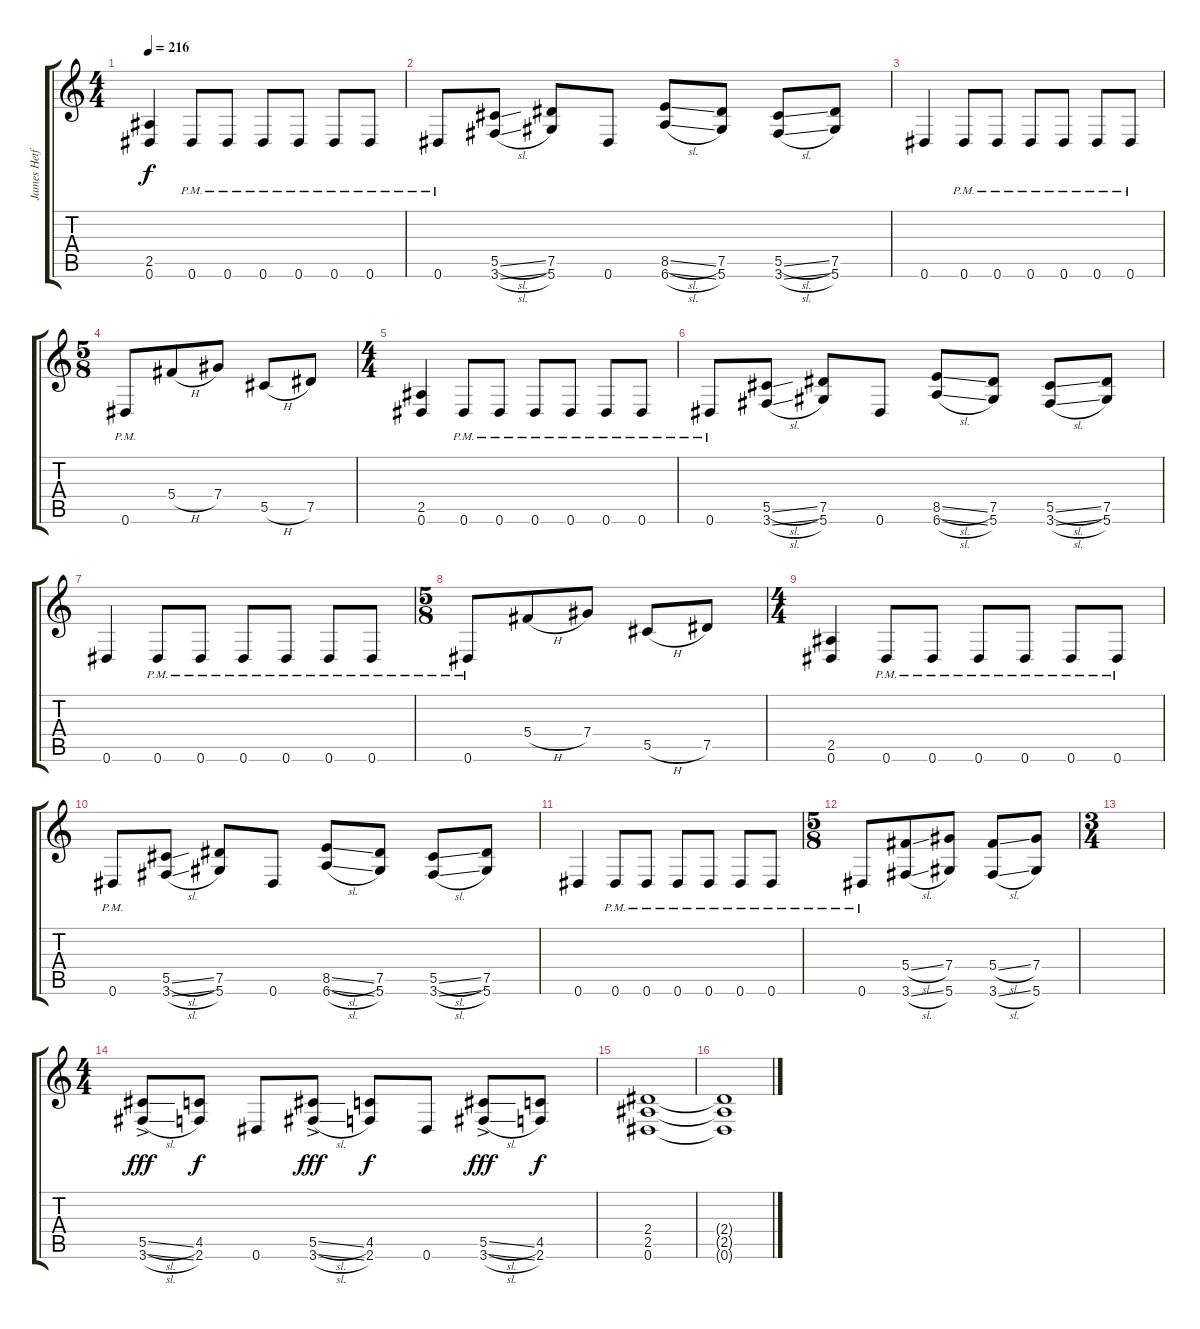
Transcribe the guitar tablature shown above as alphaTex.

\track ("James Hetfield (Distortion Guitar)" "James Hetf") {instrument distortionguitar}
\staff {score tabs}
\tuning (Eb4 Bb3 Gb3 Db3 Ab2 Eb2) {hide}
\ts (4 4)
\tempo 216
\clef g2
\ks c
(2.5 0.6).4{dy f} 0.6{pm}.8 0.6{pm}.8 0.6{pm}.8 0.6{pm}.8 0.6{pm}.8 0.6{pm}.8 |
0.6{pm}.8 (5.5{sl} 3.6{sl}).8 (7.5 5.6).8 0.6.8 (8.5{sl} 6.6{sl}).8 (7.5 5.6).8 (5.5{sl} 3.6{sl}).8 (7.5 5.6).8 |
0.6.4 0.6{pm}.8 0.6{pm}.8 0.6{pm}.8 0.6{pm}.8 0.6{pm}.8 0.6{pm}.8 |
\ts (5 8)
0.6{pm}.8 5.4{h}.8 7.4.8 5.5{h}.8 7.5.8 |
\ts (4 4)
(2.5 0.6).4 0.6{pm}.8 0.6{pm}.8 0.6{pm}.8 0.6{pm}.8 0.6{pm}.8 0.6{pm}.8 |
0.6{pm}.8 (5.5{sl} 3.6{sl}).8 (7.5 5.6).8 0.6.8 (8.5{sl} 6.6{sl}).8 (7.5 5.6).8 (5.5{sl} 3.6{sl}).8 (7.5 5.6).8 |
0.6.4 0.6{pm}.8 0.6{pm}.8 0.6{pm}.8 0.6{pm}.8 0.6{pm}.8 0.6{pm}.8 |
\ts (5 8)
0.6{pm}.8 5.4{h}.8 7.4.8 5.5{h}.8 7.5.8 |
\ts (4 4)
(2.5 0.6).4 0.6{pm}.8 0.6{pm}.8 0.6{pm}.8 0.6{pm}.8 0.6{pm}.8 0.6{pm}.8 |
0.6{pm}.8 (5.5{sl} 3.6{sl}).8 (7.5 5.6).8 0.6.8 (8.5{sl} 6.6{sl}).8 (7.5 5.6).8 (5.5{sl} 3.6{sl}).8 (7.5 5.6).8 |
0.6.4 0.6{pm}.8 0.6{pm}.8 0.6{pm}.8 0.6{pm}.8 0.6{pm}.8 0.6{pm}.8 |
\ts (5 8)
0.6{pm}.8 (5.4{sl} 3.6{sl}).8 (7.4 5.6).8 (5.4{sl} 3.6{sl}).8 (7.4 5.6).8 |
\ts (3 4)
|
\ts (4 4)
(5.5{sl ac} 3.6{sl ac}).8{dy fff} (4.5 2.6).8{dy f} 0.6.8 (5.5{sl ac} 3.6{sl ac}).8{dy fff} (4.5 2.6).8{dy f} 0.6.8 (5.5{sl ac} 3.6{sl ac}).8{dy fff} (4.5 2.6).8{dy f} |
(2.4 2.5 0.6).1 |
(2.4{t} 2.5{t} 0.6{t}).1
